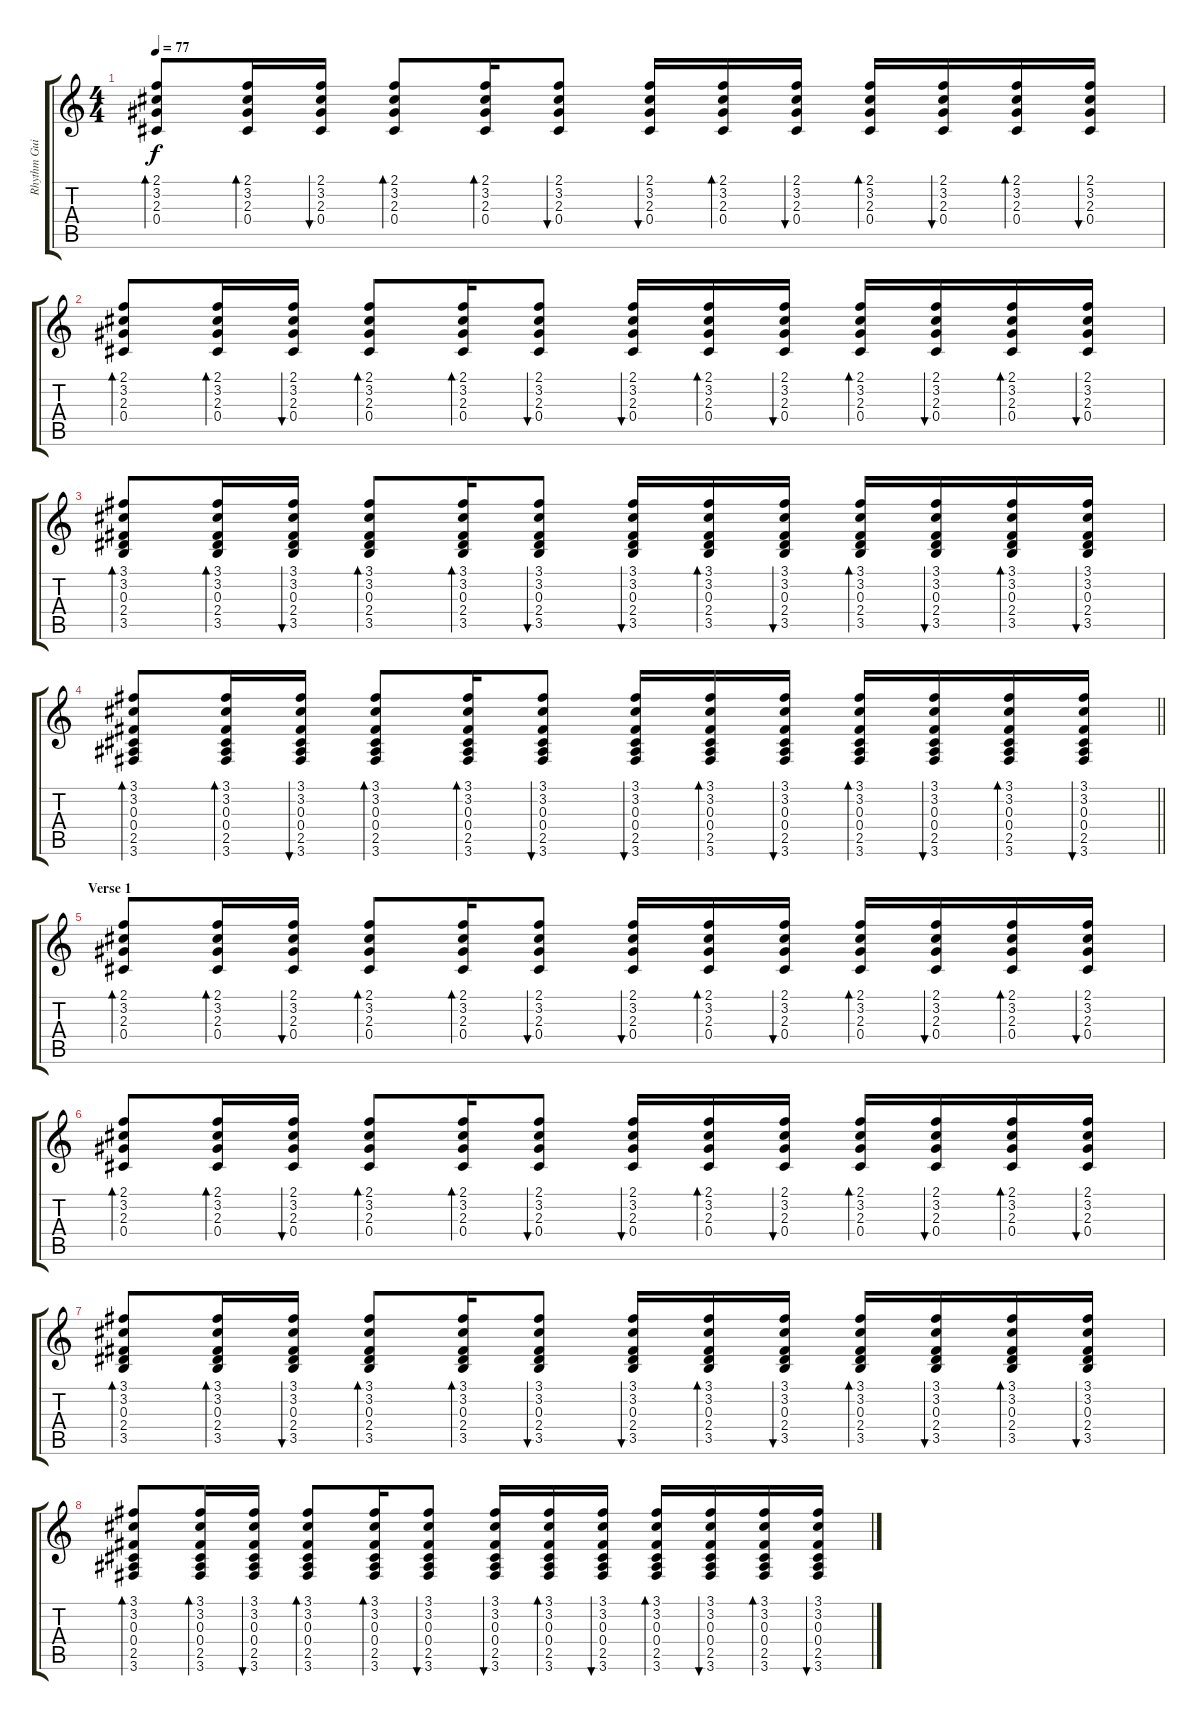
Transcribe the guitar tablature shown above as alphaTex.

\track ("Rhythm Guitar" "Rhythm Gui") {instrument acousticguitarsteel}
\staff {score tabs}
\tuning (Eb4 Bb3 Gb3 Db3 Ab2 Eb2) {hide}
\ts (4 4)
\tempo 77
\clef g2
\ks c
(2.1 3.2 2.3 0.4).8{bd 60 dy f} (2.1 3.2 2.3 0.4).16{bd 30} (2.1 3.2 2.3 0.4).16{bu 30} (2.1 3.2 2.3 0.4).8{bd 30} (2.1 3.2 2.3 0.4).16{bd 30} (2.1 3.2 2.3 0.4).8{bu 30} (2.1 3.2 2.3 0.4).16{bu 30} (2.1 3.2 2.3 0.4).16{bd 30} (2.1 3.2 2.3 0.4).16{bu 30} (2.1 3.2 2.3 0.4).16{bd 30} (2.1 3.2 2.3 0.4).16{bu 30} (2.1 3.2 2.3 0.4).16{bd 30} (2.1 3.2 2.3 0.4).16{bu 30} |
(2.1 3.2 2.3 0.4).8{bd 60} (2.1 3.2 2.3 0.4).16{bd 30} (2.1 3.2 2.3 0.4).16{bu 30} (2.1 3.2 2.3 0.4).8{bd 30} (2.1 3.2 2.3 0.4).16{bd 30} (2.1 3.2 2.3 0.4).8{bu 30} (2.1 3.2 2.3 0.4).16{bu 30} (2.1 3.2 2.3 0.4).16{bd 30} (2.1 3.2 2.3 0.4).16{bu 30} (2.1 3.2 2.3 0.4).16{bd 30} (2.1 3.2 2.3 0.4).16{bu 30} (2.1 3.2 2.3 0.4).16{bd 30} (2.1 3.2 2.3 0.4).16{bu 30} |
(3.1 3.2 0.3 2.4 3.5).8{bd 60} (3.1 3.2 0.3 2.4 3.5).16{bd 30} (3.1 3.2 0.3 2.4 3.5).16{bu 30} (3.1 3.2 0.3 2.4 3.5).8{bd 30} (3.1 3.2 0.3 2.4 3.5).16{bd 30} (3.1 3.2 0.3 2.4 3.5).8{bu 30} (3.1 3.2 0.3 2.4 3.5).16{bu 30} (3.1 3.2 0.3 2.4 3.5).16{bd 30} (3.1 3.2 0.3 2.4 3.5).16{bu 30} (3.1 3.2 0.3 2.4 3.5).16{bd 30} (3.1 3.2 0.3 2.4 3.5).16{bu 30} (3.1 3.2 0.3 2.4 3.5).16{bd 30} (3.1 3.2 0.3 2.4 3.5).16{bu 30} |
\barLineRight lightlight
(3.1 3.2 0.3 0.4 2.5 3.6).8{bd 60} (3.1 3.2 0.3 0.4 2.5 3.6).16{bd 30} (3.1 3.2 0.3 0.4 2.5 3.6).16{bu 30} (3.1 3.2 0.3 0.4 2.5 3.6).8{bd 30} (3.1 3.2 0.3 0.4 2.5 3.6).16{bd 30} (3.1 3.2 0.3 0.4 2.5 3.6).8{bu 30} (3.1 3.2 0.3 0.4 2.5 3.6).16{bu 30} (3.1 3.2 0.3 0.4 2.5 3.6).16{bd 30} (3.1 3.2 0.3 0.4 2.5 3.6).16{bu 30} (3.1 3.2 0.3 0.4 2.5 3.6).16{bd 30} (3.1 3.2 0.3 0.4 2.5 3.6).16{bu 30} (3.1 3.2 0.3 0.4 2.5 3.6).16{bd 30} (3.1 3.2 0.3 0.4 2.5 3.6).16{bu 30} |
\section ("" "Verse 1")
(2.1 3.2 2.3 0.4).8{bd 60} (2.1 3.2 2.3 0.4).16{bd 30} (2.1 3.2 2.3 0.4).16{bu 30} (2.1 3.2 2.3 0.4).8{bd 30} (2.1 3.2 2.3 0.4).16{bd 30} (2.1 3.2 2.3 0.4).8{bu 30} (2.1 3.2 2.3 0.4).16{bu 30} (2.1 3.2 2.3 0.4).16{bd 30} (2.1 3.2 2.3 0.4).16{bu 30} (2.1 3.2 2.3 0.4).16{bd 30} (2.1 3.2 2.3 0.4).16{bu 30} (2.1 3.2 2.3 0.4).16{bd 30} (2.1 3.2 2.3 0.4).16{bu 30} |
(2.1 3.2 2.3 0.4).8{bd 60} (2.1 3.2 2.3 0.4).16{bd 30} (2.1 3.2 2.3 0.4).16{bu 30} (2.1 3.2 2.3 0.4).8{bd 30} (2.1 3.2 2.3 0.4).16{bd 30} (2.1 3.2 2.3 0.4).8{bu 30} (2.1 3.2 2.3 0.4).16{bu 30} (2.1 3.2 2.3 0.4).16{bd 30} (2.1 3.2 2.3 0.4).16{bu 30} (2.1 3.2 2.3 0.4).16{bd 30} (2.1 3.2 2.3 0.4).16{bu 30} (2.1 3.2 2.3 0.4).16{bd 30} (2.1 3.2 2.3 0.4).16{bu 30} |
(3.1 3.2 0.3 2.4 3.5).8{bd 60} (3.1 3.2 0.3 2.4 3.5).16{bd 30} (3.1 3.2 0.3 2.4 3.5).16{bu 30} (3.1 3.2 0.3 2.4 3.5).8{bd 30} (3.1 3.2 0.3 2.4 3.5).16{bd 30} (3.1 3.2 0.3 2.4 3.5).8{bu 30} (3.1 3.2 0.3 2.4 3.5).16{bu 30} (3.1 3.2 0.3 2.4 3.5).16{bd 30} (3.1 3.2 0.3 2.4 3.5).16{bu 30} (3.1 3.2 0.3 2.4 3.5).16{bd 30} (3.1 3.2 0.3 2.4 3.5).16{bu 30} (3.1 3.2 0.3 2.4 3.5).16{bd 30} (3.1 3.2 0.3 2.4 3.5).16{bu 30} |
(3.1 3.2 0.3 0.4 2.5 3.6).8{bd 60} (3.1 3.2 0.3 0.4 2.5 3.6).16{bd 30} (3.1 3.2 0.3 0.4 2.5 3.6).16{bu 30} (3.1 3.2 0.3 0.4 2.5 3.6).8{bd 30} (3.1 3.2 0.3 0.4 2.5 3.6).16{bd 30} (3.1 3.2 0.3 0.4 2.5 3.6).8{bu 30} (3.1 3.2 0.3 0.4 2.5 3.6).16{bu 30} (3.1 3.2 0.3 0.4 2.5 3.6).16{bd 30} (3.1 3.2 0.3 0.4 2.5 3.6).16{bu 30} (3.1 3.2 0.3 0.4 2.5 3.6).16{bd 30} (3.1 3.2 0.3 0.4 2.5 3.6).16{bu 30} (3.1 3.2 0.3 0.4 2.5 3.6).16{bd 30} (3.1 3.2 0.3 0.4 2.5 3.6).16{bu 30}
